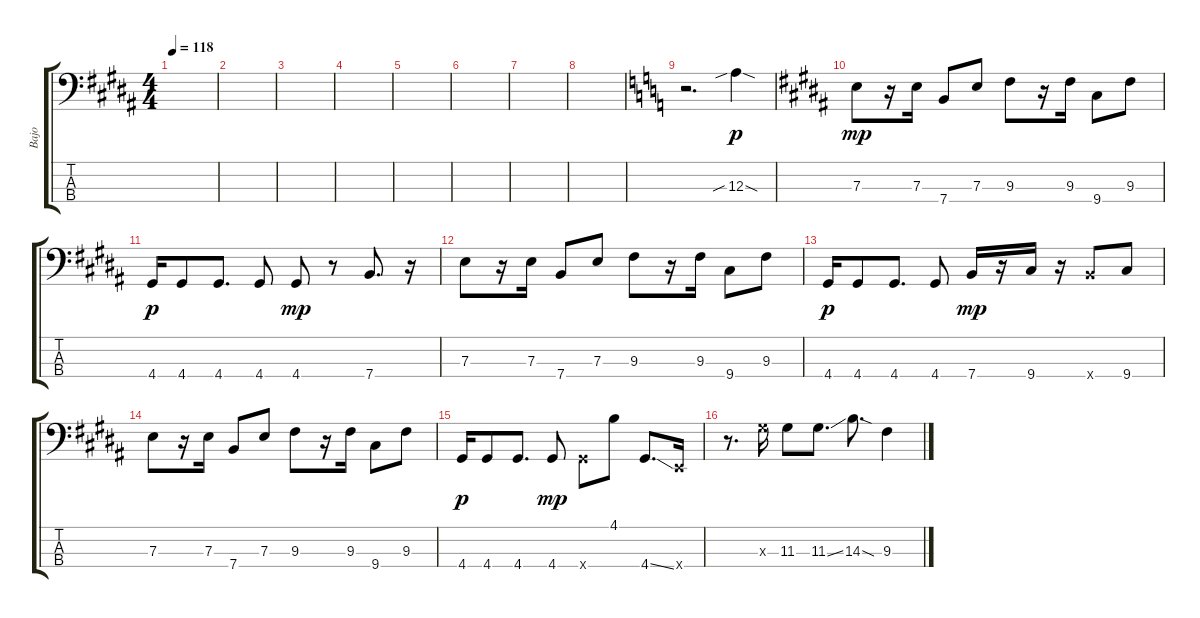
\track ("Bajo" "Bajo") {instrument electricbassfinger}
\staff {score tabs}
\tuning (G2 D2 A1 E1) {hide}
\ts (4 4)
\tempo 118
\clef f4
\ks b
|
|
|
|
|
|
|
|
\ks c
r.2{d instrument electricbassfinger} 12.3{sib sod}.4{dy p} |
\ks b
7.3.8{dy mp} r.16 7.3.16 7.4.8 7.3.8 9.3.8 r.16 9.3.16 9.4.8 9.3.8 |
4.4.16{dy p} 4.4.8 4.4.8{d} 4.4.8 4.4.8{dy mp} r.8 7.4.8{d} r.16 |
7.3.8 r.16 7.3.16 7.4.8 7.3.8 9.3.8 r.16 9.3.16 9.4.8 9.3.8 |
4.4.16{dy p} 4.4.8 4.4.8{d} 4.4.8 7.4.16{dy mp} r.16 9.4.16 r.16 7.4{x}.8 9.4.8 |
7.3.8 r.16 7.3.16 7.4.8 7.3.8 9.3.8 r.16 9.3.16 9.4.8 9.3.8 |
4.4.16{dy p} 4.4.8 4.4.8{d} 4.4.8{dy mp} 4.4{x}.8 4.1.8 4.4{ss}.8{d} 0.4{x}.16 |
r.8{d} 11.3{x}.16 11.3.8 11.3{ss}.8{d} 14.3{sod}.8{d} 9.3.4
